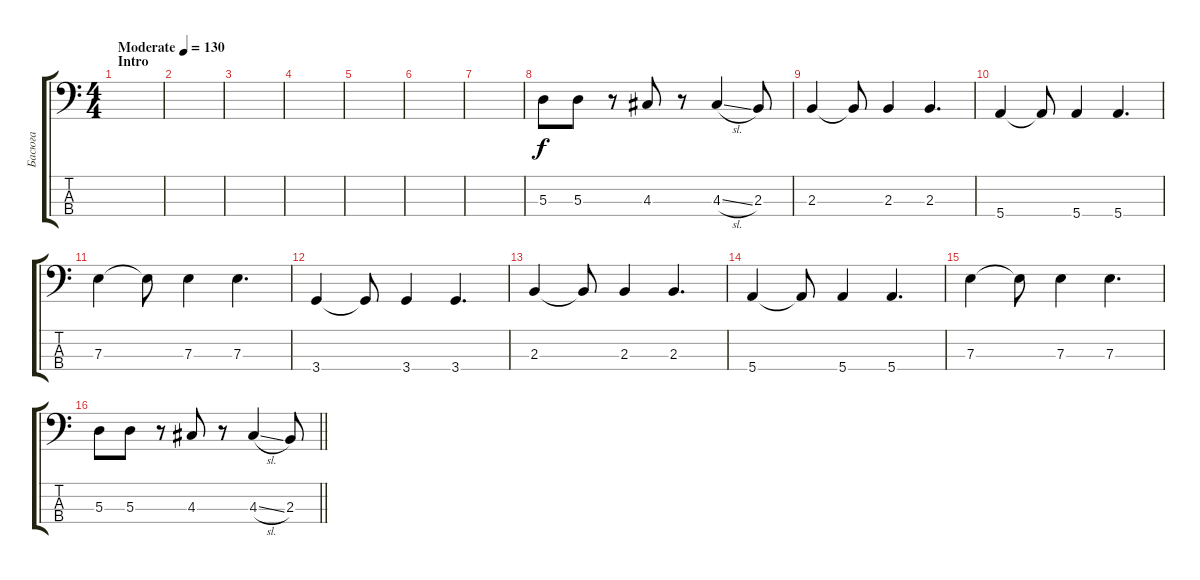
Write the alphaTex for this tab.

\track ("Басюга" "Басюга") {instrument electricbassfinger}
\staff {score tabs}
\tuning (G2 D2 A1 E1) {hide}
\ts (4 4)
\section ("" "Intro")
\tempo (130 "Moderate")
\clef f4
\ks c
|
|
|
|
|
|
|
5.3.8 5.3.8 r.8 4.3.8 r.8 4.3{sl}.4 2.3.8 |
2.3.4 2.3{t}.8 2.3.4 2.3.4{d} |
5.4.4 5.4{t}.8 5.4.4 5.4.4{d} |
7.3.4 7.3{t}.8 7.3.4 7.3.4{d} |
3.4.4 3.4{t}.8 3.4.4 3.4.4{d} |
2.3.4 2.3{t}.8 2.3.4 2.3.4{d} |
5.4.4 5.4{t}.8 5.4.4 5.4.4{d} |
7.3.4 7.3{t}.8 7.3.4 7.3.4{d} |
\barLineRight lightlight
5.3.8 5.3.8 r.8 4.3.8 r.8 4.3{sl}.4 2.3.8
